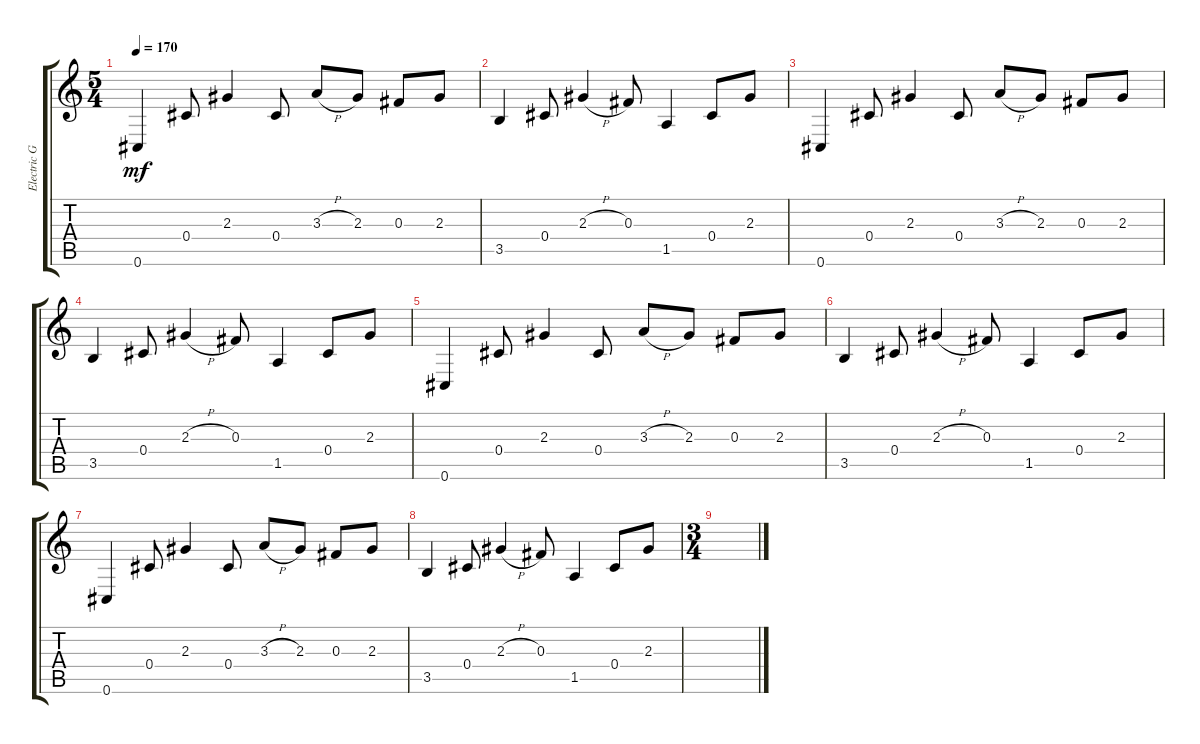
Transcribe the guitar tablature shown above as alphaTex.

\track ("Electric Guitar" "Electric G") {instrument electricguitarclean}
\staff {score tabs}
\tuning (Eb4 Bb3 Gb3 Db3 Ab2 Db2) {hide}
\ts (5 4)
\tempo 170
\clef g2
\ks c
0.6.4{dy mf} 0.4.8 2.3.4 0.4.8 3.3{h}.8 2.3.8 0.3.8 2.3.8 |
3.5.4 0.4.8 2.3{h}.4 0.3.8 1.5.4 0.4.8 2.3.8 |
0.6.4 0.4.8 2.3.4 0.4.8 3.3{h}.8 2.3.8 0.3.8 2.3.8 |
3.5.4 0.4.8 2.3{h}.4 0.3.8 1.5.4 0.4.8 2.3.8 |
0.6.4 0.4.8 2.3.4 0.4.8 3.3{h}.8 2.3.8 0.3.8 2.3.8 |
3.5.4 0.4.8 2.3{h}.4 0.3.8 1.5.4 0.4.8 2.3.8 |
0.6.4 0.4.8 2.3.4 0.4.8 3.3{h}.8 2.3.8 0.3.8 2.3.8 |
3.5.4 0.4.8 2.3{h}.4 0.3.8 1.5.4 0.4.8 2.3.8 |
\ts (3 4)
